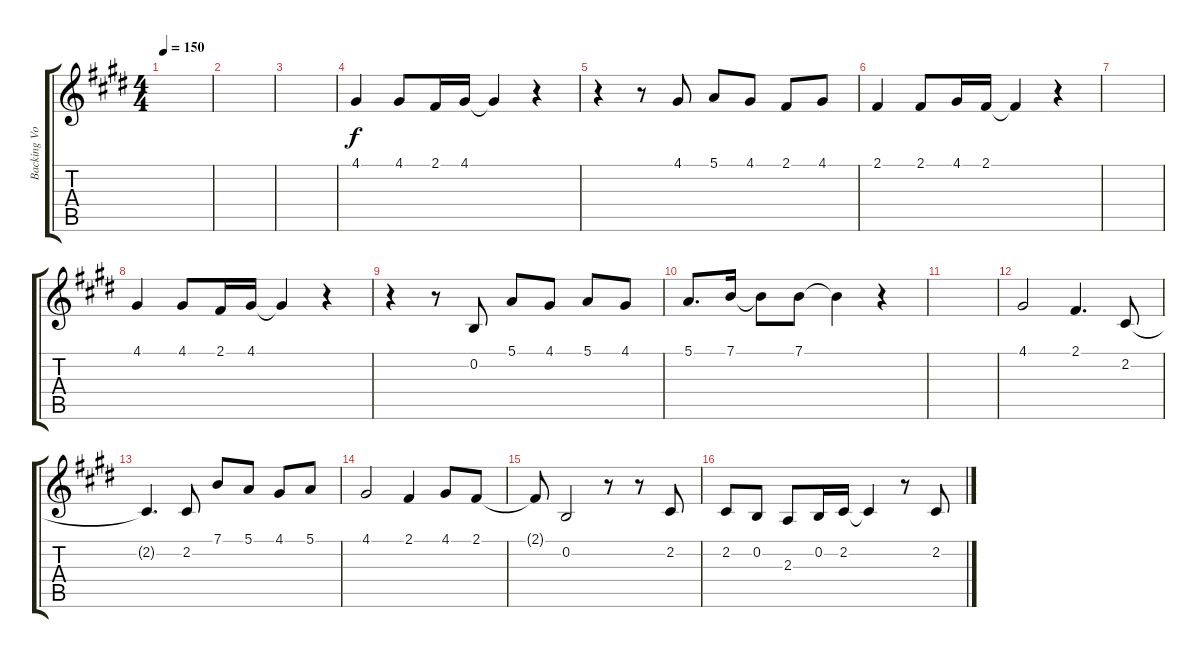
\track ("Backing Vocals" "Backing Vo") {instrument lead6voice}
\staff {score tabs}
\tuning (E4 B3 G3 D3 A2 E2) {hide}
\ts (4 4)
\tempo 150
\clef g2
\ks c#minor
|
|
|
4.1.4 4.1.8 2.1.16 4.1.16 4.1{t}.4 r.4 |
r.4 r.8 4.1.8 5.1.8 4.1.8 2.1.8 4.1.8 |
2.1.4 2.1.8 4.1.16 2.1.16 2.1{t}.4 r.4 |
|
4.1.4 4.1.8 2.1.16 4.1.16 4.1{t}.4 r.4 |
r.4 r.8 0.2.8 5.1.8 4.1.8 5.1.8 4.1.8 |
5.1.8{d} 7.1.16 7.1{t}.8 7.1.8 7.1{t}.4 r.4 |
|
4.1.2 2.1.4{d} 2.2.8 |
2.2{t}.4{d} 2.2.8 7.1.8 5.1.8 4.1.8 5.1.8 |
4.1.2 2.1.4 4.1.8 2.1.8 |
2.1{t}.8 0.2.2 r.8 r.8 2.2.8 |
2.2.8 0.2.8 2.3.8 0.2.16 2.2.16 2.2{t}.4 r.8 2.2.8
